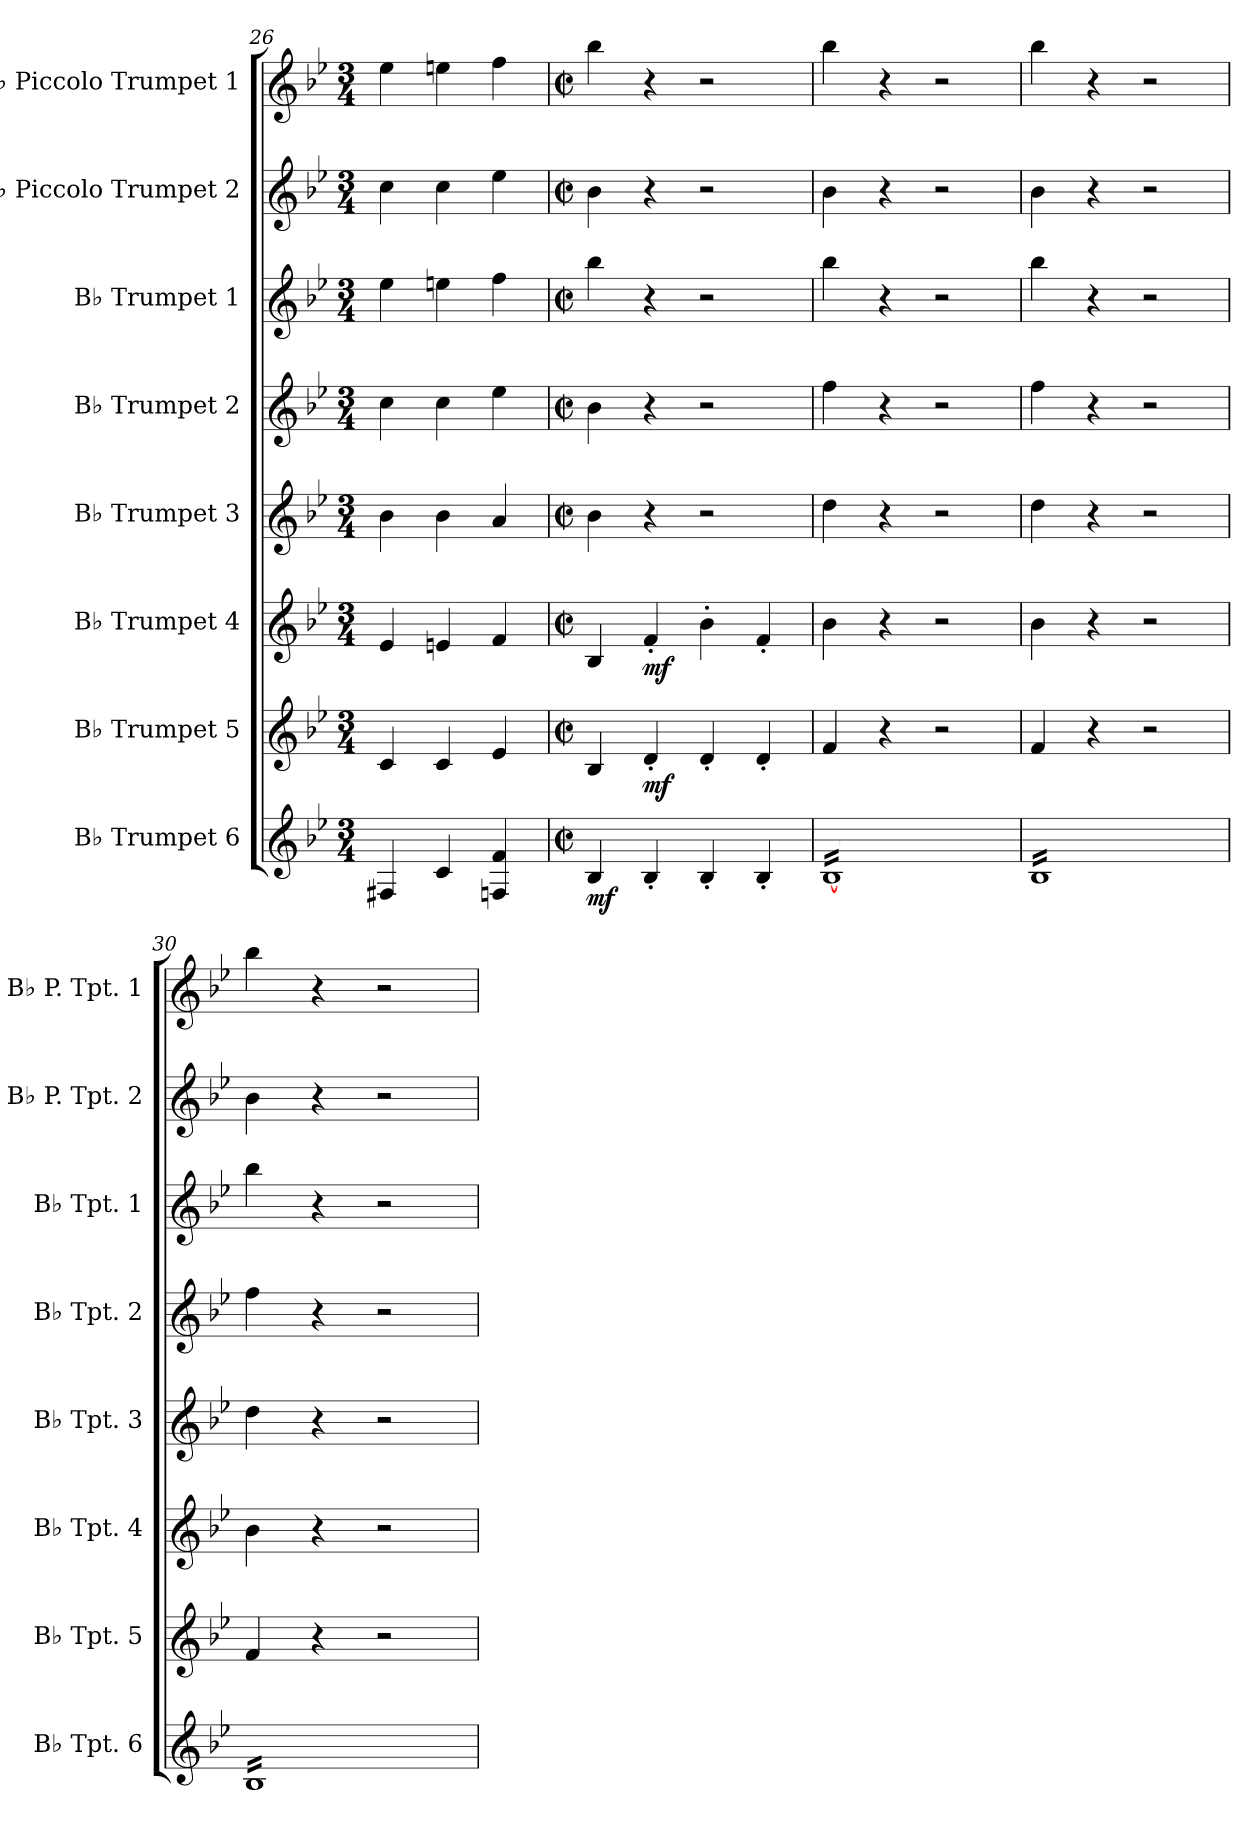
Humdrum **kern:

**kern	**dynam	**kern	**dynam	**kern	**dynam	**kern	**kern	**kern	**kern	**kern
*part8	*part8	*part7	*part7	*part6	*part6	*part5	*part4	*part3	*part2	*part1
*staff8	*staff8	*staff7	*staff7	*staff6	*staff6	*staff5	*staff4	*staff3	*staff2	*staff1
*I"B♭ Trumpet 6	*	*I"B♭ Trumpet 5	*	*I"B♭ Trumpet 4	*	*I"B♭ Trumpet 3	*I"B♭ Trumpet 2	*I"B♭ Trumpet 1	*I"B♭ Piccolo Trumpet 2	*I"B♭ Piccolo Trumpet 1
*I'B♭ Tpt. 6	*	*I'B♭ Tpt. 5	*	*I'B♭ Tpt. 4	*	*I'B♭ Tpt. 3	*I'B♭ Tpt. 2	*I'B♭ Tpt. 1	*I'B♭ P. Tpt. 2	*I'B♭ P. Tpt. 1
*clefG2	*	*clefG2	*	*clefG2	*	*clefG2	*clefG2	*clefG2	*clefG2	*clefG2
*ITrd1c2	*	*ITrd1c2	*	*ITrd1c2	*	*ITrd1c2	*ITrd1c2	*ITrd1c2	*ITrd-6c-10	*ITrd-6c-10
*k[b-e-a-d-]	*	*k[b-e-a-d-]	*	*k[b-e-a-d-]	*	*k[b-e-a-d-]	*k[b-e-a-d-]	*k[b-e-a-d-]	*k[b-e-a-d-]	*k[b-e-a-d-]
*M3/4	*	*M3/4	*	*M3/4	*	*M3/4	*M3/4	*M3/4	*M3/4	*M3/4
*MM60	*	*MM60	*	*MM60	*	*MM60	*MM60	*MM60	*MM60	*MM60
=26	=26	=26	=26	=26	=26	=26	=26	=26	=26	=26
4En/	.	4B-/	.	4d-/	.	4a-\	4b-\	4dd-\	4bb-\	4ddd-\
4B-/	.	4B-/	.	4dn/	.	4a-\	4b-\	4ddn\	4bb-\	4dddn\
*	*	*	*	*	*	*	*	*	*	*MM48
4E-X/ 4e-/	.	4d-/	.	4e-/	.	4g/	4dd-\	4ee-\	4ddd-\	4eee-\
=27	=27	=27	=27	=27	=27	=27	=27	=27	=27	=27
!!LO:REH:place=s1:a:B:fs=14:t=4
*M2/2	*	*M2/2	*	*M2/2	*	*M2/2	*M2/2	*M2/2	*M2/2	*M2/2
*met(c|)	*	*met(c|)	*	*met(c|)	*	*met(c|)	*met(c|)	*met(c|)	*met(c|)	*met(c|)
*	*	*	*	*	*	*	*	*	*	*MM320
!	!LO:DY:b	!	!	!	!	!	!	!	!	!
4A-/	mf	4A-/	.	4A-/	.	4a-\	4a-\	4aa-\	4aa-\	4aaa-\
!	!	!	!LO:DY:b	!	!LO:DY:b	!	!	!	!	!
4A-'/	.	4c'/	mf	4e-'/	mf	4r	4r	4r	4r	4r
4A-'/	.	4c'/	.	4a-'\	.	2r	2r	2r	2r	2r
4A-'/	.	4c'/	.	4e-'/	.	.	.	.	.	.
=28	=28	=28	=28	=28	=28	=28	=28	=28	=28	=28
*tremolo	*	*	*	*	*	*	*	*	*	*
[16A-LL	.	4e-/	.	4a-\	.	4cc\	4ee-\	4aa-\	4aa-\	4aaa-\
16A-	.	.	.	.	.	.	.	.	.	.
16A-	.	.	.	.	.	.	.	.	.	.
16A-	.	.	.	.	.	.	.	.	.	.
16A-	.	4r	.	4r	.	4r	4r	4r	4r	4r
16A-	.	.	.	.	.	.	.	.	.	.
16A-	.	.	.	.	.	.	.	.	.	.
16A-	.	.	.	.	.	.	.	.	.	.
16A-	.	2r	.	2r	.	2r	2r	2r	2r	2r
16A-	.	.	.	.	.	.	.	.	.	.
16A-	.	.	.	.	.	.	.	.	.	.
16A-	.	.	.	.	.	.	.	.	.	.
16A-	.	.	.	.	.	.	.	.	.	.
16A-	.	.	.	.	.	.	.	.	.	.
16A-	.	.	.	.	.	.	.	.	.	.
16A-JJ	.	.	.	.	.	.	.	.	.	.
=29	=29	=29	=29	=29	=29	=29	=29	=29	=29	=29
16A-LL	.	4e-/	.	4a-\	.	4cc\	4ee-\	4aa-\	4aa-\	4aaa-\
16A-	.	.	.	.	.	.	.	.	.	.
16A-	.	.	.	.	.	.	.	.	.	.
16A-	.	.	.	.	.	.	.	.	.	.
16A-	.	4r	.	4r	.	4r	4r	4r	4r	4r
16A-	.	.	.	.	.	.	.	.	.	.
16A-	.	.	.	.	.	.	.	.	.	.
16A-	.	.	.	.	.	.	.	.	.	.
16A-	.	2r	.	2r	.	2r	2r	2r	2r	2r
16A-	.	.	.	.	.	.	.	.	.	.
16A-	.	.	.	.	.	.	.	.	.	.
16A-	.	.	.	.	.	.	.	.	.	.
16A-	.	.	.	.	.	.	.	.	.	.
16A-	.	.	.	.	.	.	.	.	.	.
16A-	.	.	.	.	.	.	.	.	.	.
16A-JJ	.	.	.	.	.	.	.	.	.	.
=30	=30	=30	=30	=30	=30	=30	=30	=30	=30	=30
16A-LL	.	4e-/	.	4a-\	.	4cc\	4ee-\	4aa-\	4aa-\	4aaa-\
16A-	.	.	.	.	.	.	.	.	.	.
16A-	.	.	.	.	.	.	.	.	.	.
16A-	.	.	.	.	.	.	.	.	.	.
16A-	.	4r	.	4r	.	4r	4r	4r	4r	4r
16A-	.	.	.	.	.	.	.	.	.	.
16A-	.	.	.	.	.	.	.	.	.	.
16A-	.	.	.	.	.	.	.	.	.	.
16A-	.	2r	.	2r	.	2r	2r	2r	2r	2r
16A-	.	.	.	.	.	.	.	.	.	.
16A-	.	.	.	.	.	.	.	.	.	.
16A-	.	.	.	.	.	.	.	.	.	.
16A-	.	.	.	.	.	.	.	.	.	.
16A-	.	.	.	.	.	.	.	.	.	.
16A-	.	.	.	.	.	.	.	.	.	.
16A-JJ	.	.	.	.	.	.	.	.	.	.
*Xtremolo	*	*	*	*	*	*	*	*	*	*
=	=	=	=	=	=	=	=	=	=	=
*-	*-	*-	*-	*-	*-	*-	*-	*-	*-	*-
